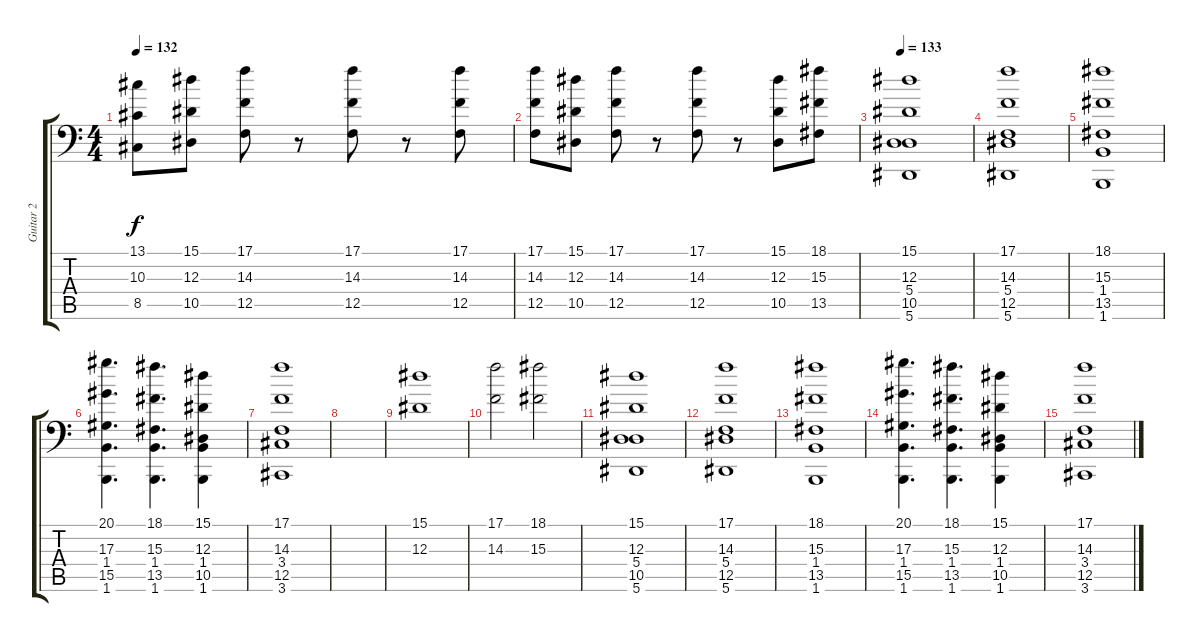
\track ("Guitar 2" "Guitar 2") {instrument stringensemble1}
\staff {score tabs}
\tuning (C4 G3 Eb3 Bb2 F2 Bb1) {hide}
\ts (4 4)
\tempo 132
\clef f4
\ks c
(13.1 10.3 8.5).8{dy f} (15.1 12.3 10.5).8 (17.1 14.3 12.5).8 r.8 (17.1 14.3 12.5).8 r.8 (17.1 14.3 12.5).8 |
(17.1 14.3 12.5).8 (15.1 12.3 10.5).8 (17.1 14.3 12.5).8 r.8 (17.1 14.3 12.5).8 r.8 (15.1 12.3 10.5).8 (18.1 15.3 13.5).8 |
\tempo 133
(15.1 12.3 5.4 10.5 5.6).1 |
(17.1 14.3 5.4 12.5 5.6).1 |
(18.1 15.3 1.4 13.5 1.6).1 |
(20.1 17.3 1.4 15.5 1.6).4{d} (18.1 15.3 1.4 13.5 1.6).4{d} (15.1 12.3 1.4 10.5 1.6).4 |
(17.1 14.3 3.4 12.5 3.6).1 |
|
(15.1 12.3).1 |
(17.1 14.3).2 (18.1 15.3).2 |
(15.1 12.3 5.4 10.5 5.6).1 |
(17.1 14.3 5.4 12.5 5.6).1 |
(18.1 15.3 1.4 13.5 1.6).1 |
(20.1 17.3 1.4 15.5 1.6).4{d} (18.1 15.3 1.4 13.5 1.6).4{d} (15.1 12.3 1.4 10.5 1.6).4 |
(17.1 14.3 3.4 12.5 3.6).1
